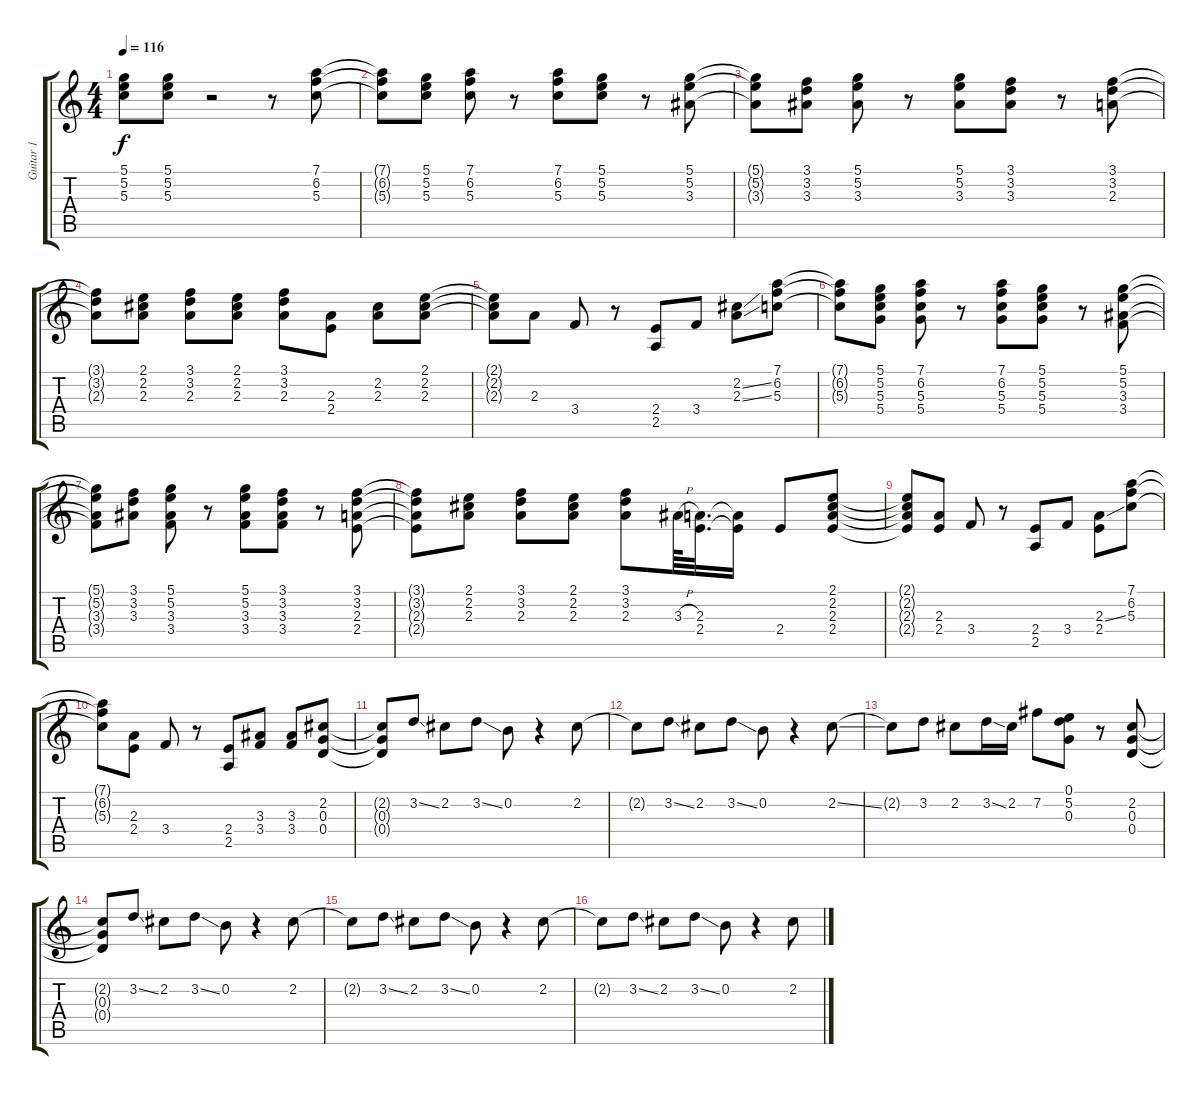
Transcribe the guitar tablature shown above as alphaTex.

\track ("Guitar 1" "Guitar 1") {instrument distortionguitar}
\staff {score tabs}
\tuning (D4 B3 G3 D3 G2 D2) {hide}
\ts (4 4)
\tempo 116
\clef g2
\ks c
(5.1{t} 5.2{t} 5.3{t}).8{dy f} (5.1 5.2 5.3).8 r.2 r.8 (7.1 6.2 5.3).8 |
(7.1{t} 6.2{t} 5.3{t}).8 (5.1 5.2 5.3).8 (7.1 6.2 5.3).8 r.8 (7.1 6.2 5.3).8 (5.1 5.2 5.3).8 r.8 (5.1 5.2 3.3).8 |
(5.1{t} 5.2{t} 3.3{t}).8 (3.1 3.2 3.3).8 (5.1 5.2 3.3).8 r.8 (5.1 5.2 3.3).8 (3.1 3.2 3.3).8 r.8 (3.1 3.2 2.3).8 |
(3.1{t} 3.2{t} 2.3{t}).8 (2.1 2.2 2.3).8 (3.1 3.2 2.3).8 (2.1 2.2 2.3).8 (3.1 3.2 2.3).8 (2.3 2.4).8 (2.2 2.3).8 (2.1 2.2 2.3).8 |
(2.1{t} 2.2{t} 2.3{t}).8 2.3.8 3.4.8 r.8 (2.4 2.5).8 3.4.8 (2.2{ss} 2.3{ss}).8 (7.1 6.2 5.3).8 |
(7.1{t} 6.2{t} 5.3{t}).8 (5.1 5.2 5.3 5.4).8 (7.1 6.2 5.3 5.4).8 r.8 (7.1 6.2 5.3 5.4).8 (5.1 5.2 5.3 5.4).8 r.8 (5.1 5.2 3.3 3.4).8 |
(5.1{t} 5.2{t} 3.3{t} 3.4{t}).8 (3.1 3.2 3.3).8 (5.1 5.2 3.3 3.4).8 r.8 (5.1 5.2 3.3 3.4).8 (3.1 3.2 3.3 3.4).8 r.8 (3.1 3.2 2.3 2.4).8 |
(3.1{t} 3.2{t} 2.3{t} 2.4{t}).8 (2.1 2.2 2.3).8 (3.1 3.2 2.3).8 (2.1 2.2 2.3).8 (3.1 3.2 2.3).8 3.3{h}.64 (2.3 2.4).32{d} (2.3{t} 2.4{t}).16 2.4.8 (2.1 2.2 2.3 2.4).8 |
(2.1{t} 2.2{t} 2.3{t} 2.4{t}).8 (2.3 2.4).8 3.4.8 r.8 (2.4 2.5).8 3.4.8 (2.3{ss} 2.4).8 (7.1 6.2 5.3).8 |
(7.1{t} 6.2{t} 5.3{t}).8 (2.3 2.4).8 3.4.8 r.8 (2.4 2.5).8 (3.3 3.4).8 (3.3 3.4).8 (2.2 0.3 0.4).8 |
(2.2{t} 0.3{t} 0.4{t}).8 3.2{ss}.8 2.2.8 3.2{ss}.8 0.2.8 r.4 2.2.8 |
2.2{t}.8 3.2{ss}.8 2.2.8 3.2{ss}.8 0.2.8 r.4 2.2{ss}.8 |
2.2{t}.8 3.2.8 2.2.8 3.2{ss}.16 2.2.16 7.2.8 (0.1 5.2 0.3).8 r.8 (2.2 0.3 0.4).8 |
(2.2{t} 0.3{t} 0.4{t}).8 3.2{ss}.8 2.2.8 3.2{ss}.8 0.2.8 r.4 2.2.8 |
2.2{t}.8 3.2{ss}.8 2.2.8 3.2{ss}.8 0.2.8 r.4 2.2.8 |
2.2{t}.8 3.2{ss}.8 2.2.8 3.2{ss}.8 0.2.8 r.4 2.2{ss}.8
